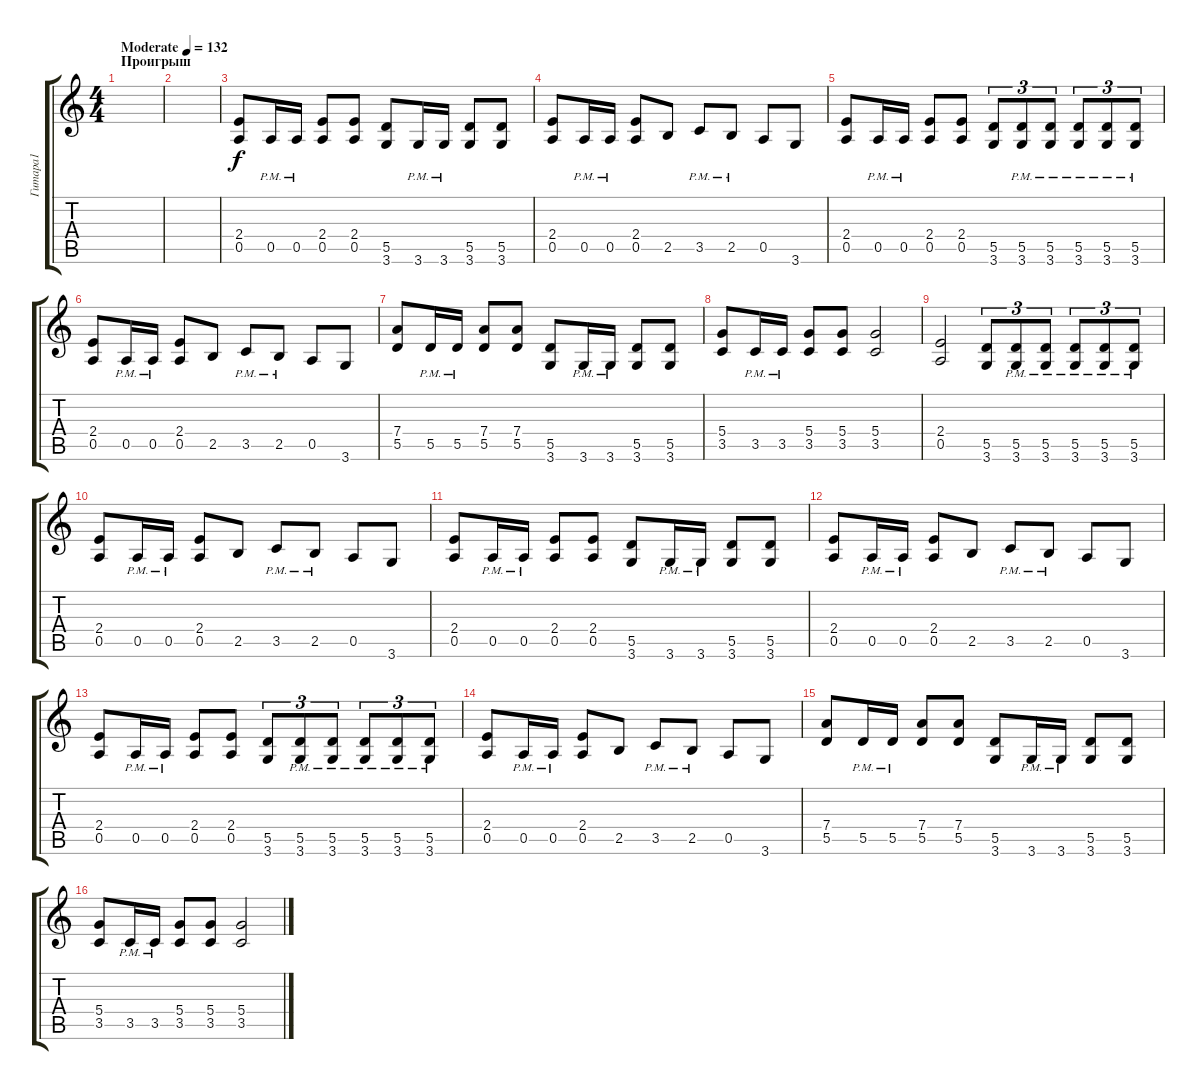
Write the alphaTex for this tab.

\track ("Гитара1" "Гитара1") {instrument distortionguitar}
\staff {score tabs}
\tuning (E4 B3 G3 D3 A2 E2) {hide}
\ts (4 4)
\section ("" "Проигрыш")
\tempo (132 "Moderate")
\clef g2
\ks c
|
|
(2.4 0.5).8 0.5{pm}.16 0.5{pm}.16 (2.4 0.5).8 (2.4 0.5).8 (5.5 3.6).8 3.6{pm}.16 3.6{pm}.16 (5.5 3.6).8 (5.5 3.6).8 |
(2.4 0.5).8 0.5{pm}.16 0.5{pm}.16 (2.4 0.5).8 2.5.8 3.5{pm}.8 2.5{pm}.8 0.5.8 3.6.8 |
(2.4 0.5).8 0.5{pm}.16 0.5{pm}.16 (2.4 0.5).8 (2.4 0.5).8 (5.5 3.6).8{tu (3 2)} (5.5{pm} 3.6{pm}).8{tu (3 2)} (5.5{pm} 3.6{pm}).8{tu (3 2)} (5.5{pm} 3.6{pm}).8{tu (3 2)} (5.5{pm} 3.6{pm}).8{tu (3 2)} (5.5{pm} 3.6{pm}).8{tu (3 2)} |
(2.4 0.5).8 0.5{pm}.16 0.5{pm}.16 (2.4 0.5).8 2.5.8 3.5{pm}.8 2.5{pm}.8 0.5.8 3.6.8 |
(7.4 5.5).8 5.5{pm}.16 5.5{pm}.16 (7.4 5.5).8 (7.4 5.5).8 (5.5 3.6).8 3.6{pm}.16 3.6{pm}.16 (5.5 3.6).8 (5.5 3.6).8 |
(5.4 3.5).8 3.5{pm}.16 3.5{pm}.16 (5.4 3.5).8 (5.4 3.5).8 (5.4 3.5).2 |
(2.4 0.5).2 (5.5 3.6).8{tu (3 2)} (5.5{pm} 3.6{pm}).8{tu (3 2)} (5.5{pm} 3.6{pm}).8{tu (3 2)} (5.5{pm} 3.6{pm}).8{tu (3 2)} (5.5{pm} 3.6{pm}).8{tu (3 2)} (5.5{pm} 3.6{pm}).8{tu (3 2)} |
(2.4 0.5).8 0.5{pm}.16 0.5{pm}.16 (2.4 0.5).8 2.5.8 3.5{pm}.8 2.5{pm}.8 0.5.8 3.6.8 |
(2.4 0.5).8 0.5{pm}.16 0.5{pm}.16 (2.4 0.5).8 (2.4 0.5).8 (5.5 3.6).8 3.6{pm}.16 3.6{pm}.16 (5.5 3.6).8 (5.5 3.6).8 |
(2.4 0.5).8 0.5{pm}.16 0.5{pm}.16 (2.4 0.5).8 2.5.8 3.5{pm}.8 2.5{pm}.8 0.5.8 3.6.8 |
(2.4 0.5).8 0.5{pm}.16 0.5{pm}.16 (2.4 0.5).8 (2.4 0.5).8 (5.5 3.6).8{tu (3 2)} (5.5{pm} 3.6{pm}).8{tu (3 2)} (5.5{pm} 3.6{pm}).8{tu (3 2)} (5.5{pm} 3.6{pm}).8{tu (3 2)} (5.5{pm} 3.6{pm}).8{tu (3 2)} (5.5{pm} 3.6{pm}).8{tu (3 2)} |
(2.4 0.5).8 0.5{pm}.16 0.5{pm}.16 (2.4 0.5).8 2.5.8 3.5{pm}.8 2.5{pm}.8 0.5.8 3.6.8 |
(7.4 5.5).8 5.5{pm}.16 5.5{pm}.16 (7.4 5.5).8 (7.4 5.5).8 (5.5 3.6).8 3.6{pm}.16 3.6{pm}.16 (5.5 3.6).8 (5.5 3.6).8 |
(5.4 3.5).8 3.5{pm}.16 3.5{pm}.16 (5.4 3.5).8 (5.4 3.5).8 (5.4 3.5).2
